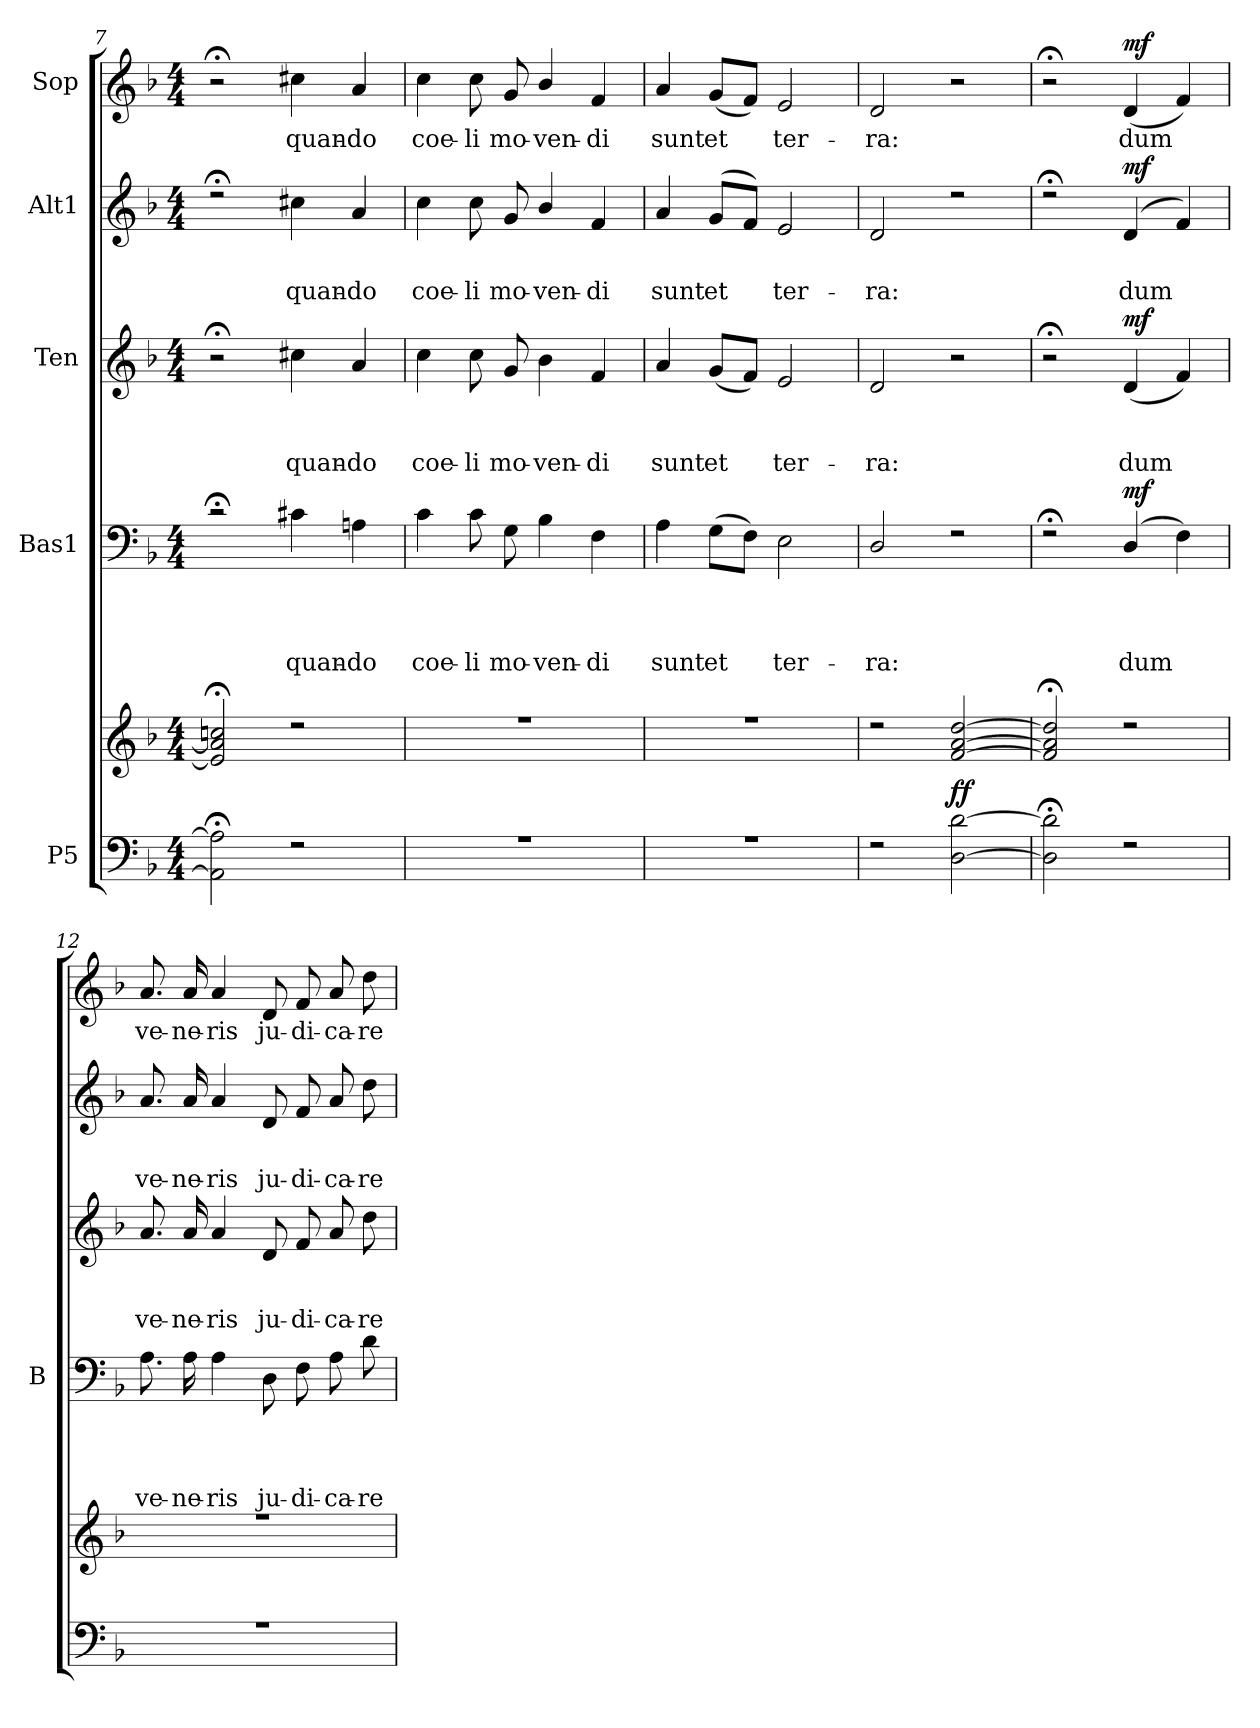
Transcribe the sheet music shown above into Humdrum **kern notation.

**kern	**kern	**dynam	**kern	**text	**text	**text	**text	**dynam	**kern	**text	**text	**text	**dynam	**kern	**text	**text	**dynam	**kern	**text	**dynam
*part5	*part5	*part5	*part4	*part4	*part4	*part4	*part4	*part4	*part3	*part3	*part3	*part3	*part3	*part2	*part2	*part2	*part2	*part1	*part1	*part1
*staff6	*staff5	*staff5/6	*staff4	*staff4	*staff4	*staff4	*staff4	*staff4	*staff3	*staff3	*staff3	*staff3	*staff3	*staff2	*staff2	*staff2	*staff2	*staff1	*staff1	*staff1
*I"P5	*	*	*I"Bas1	*	*	*	*	*	*I"Ten	*	*	*	*	*I"Alt1	*	*	*	*I"Sop	*	*
*	*	*	*I'B	*	*	*	*	*	*	*	*	*	*	*	*	*	*	*	*	*
!!LO:LB:g=z
*clefF4	*clefG2	*	*clefF4	*	*	*	*	*	*clefG2	*	*	*	*	*clefG2	*	*	*	*clefG2	*	*
*	*	*	*	*	*	*	*	*	*ITrd7c12	*	*	*	*	*	*	*	*	*	*	*
*k[b-]	*k[b-]	*	*k[b-]	*	*	*	*	*	*k[b-]	*	*	*	*	*k[b-]	*	*	*	*k[b-]	*	*
*F:	*F:	*	*F:	*	*	*	*	*	*F:	*	*	*	*	*F:	*	*	*	*F:	*	*
*M4/4	*M4/4	*	*M4/4	*	*	*	*	*	*M4/4	*	*	*	*	*M4/4	*	*	*	*M4/4	*	*
=7	=7	=7	=7	=7	=7	=7	=7	=7	=7	=7	=7	=7	=7	=7	=7	=7	=7	=7	=7	=7
*^	*^	*	*^	*	*	*	*	*	*	*	*	*	*	*^	*	*	*	*	*	*
2AA\];< 2A\];<	1ryy	2e/];< 2a/];< 2ccn/;<	1ryy	.	2r;<	1ryy	.	.	.	.	.	2r;<	.	.	.	.	2r;<	1ryy	.	.	.	2r;<	.	.
!	!	!	!	!	!	!	!	!	!	!LO:LY:b	!	!	!	!	!LO:LY:b	!	!	!	!	!LO:LY:b	!	!	!LO:LY:b	!
2r	.	2r	.	.	4c#X\	.	.	.	.	quan-	.	4c#X\	.	.	quan-	.	4cc#X\	.	.	quan-	.	4cc#X\	quan-	.
!	!	!	!	!	!	!	!	!	!	!LO:LY:b	!	!	!	!	!LO:LY:b	!	!	!	!	!LO:LY:b	!	!	!LO:LY:b	!
.	.	.	.	.	4Ani\	.	.	.	.	-do	.	4A/	.	.	-do	.	4a/	.	.	-do	.	4a/	-do	.
=8	=8	=8	=8	=8	=8	=8	=8	=8	=8	=8	=8	=8	=8	=8	=8	=8	=8	=8	=8	=8	=8	=8	=8	=8
!	!	!	!	!	!	!	!	!	!	!LO:LY:b	!	!	!	!	!LO:LY:b	!	!	!	!	!LO:LY:b	!	!	!LO:LY:b	!
1r	1ryy	1r	1ryy	.	4c\	1ryy	.	.	.	coe-	.	4c\	.	.	coe-	.	4cc\	1ryy	.	coe-	.	4cc\	coe-	.
!	!	!	!	!	!	!	!	!	!	!LO:LY:b	!	!	!	!	!LO:LY:b	!	!	!	!	!LO:LY:b	!	!	!LO:LY:b	!
.	.	.	.	.	8c\	.	.	.	.	-li	.	8c\	.	.	-li	.	8cc\	.	.	-li	.	8cc\	-li	.
!	!	!	!	!	!	!	!	!	!	!LO:LY:b	!	!	!	!	!LO:LY:b	!	!	!	!	!LO:LY:b	!	!	!LO:LY:b	!
.	.	.	.	.	8G\	.	.	.	.	mo-	.	8G/	.	.	mo-	.	8g/	.	.	mo-	.	8g/	mo-	.
!	!	!	!	!	!	!	!	!	!	!LO:LY:b	!	!	!	!	!LO:LY:b	!	!	!	!	!LO:LY:b	!	!	!LO:LY:b	!
.	.	.	.	.	4B-\	.	.	.	.	-ven-	.	4B-\	.	.	-ven-	.	4b-/	.	.	-ven-	.	4b-/	-ven-	.
!	!	!	!	!	!	!	!	!	!	!LO:LY:b	!	!	!	!	!LO:LY:b	!	!	!	!	!LO:LY:b	!	!	!LO:LY:b	!
.	.	.	.	.	4F\	.	.	.	.	-di	.	4F/	.	.	-di	.	4f/	.	.	-di	.	4f/	-di	.
=9	=9	=9	=9	=9	=9	=9	=9	=9	=9	=9	=9	=9	=9	=9	=9	=9	=9	=9	=9	=9	=9	=9	=9	=9
!	!	!	!	!	!	!	!	!	!	!LO:LY:b	!	!	!	!	!LO:LY:b	!	!	!	!	!LO:LY:b	!	!	!LO:LY:b	!
1r	1ryy	1r	1ryy	.	4A\	1ryy	.	.	.	sunt	.	4A/	.	.	sunt	.	4a/	1ryy	.	sunt	.	4a/	sunt	.
!	!	!	!	!	!	!	!	!	!	!LO:LY:b	!	!	!	!	!LO:LY:b	!	!	!	!	!LO:LY:b	!	!	!LO:LY:b	!
.	.	.	.	.	(>8G\L	.	.	.	.	et	.	(<8G/L	.	.	et	.	(<8g/L	.	.	et	.	(<8g/L	et	.
.	.	.	.	.	8F\J)	.	.	.	.	.	.	8F/J)	.	.	.	.	8f/J)	.	.	.	.	8f/J)	.	.
!	!	!	!	!	!	!	!	!	!	!LO:LY:b	!	!	!	!	!LO:LY:b	!	!	!	!	!LO:LY:b	!	!	!LO:LY:b	!
.	.	.	.	.	2E\	.	.	.	.	ter-	.	2E/	.	.	ter-	.	2e/	.	.	ter-	.	2e/	ter-	.
=10	=10	=10	=10	=10	=10	=10	=10	=10	=10	=10	=10	=10	=10	=10	=10	=10	=10	=10	=10	=10	=10	=10	=10	=10
!	!	!	!	!	!	!	!	!	!	!LO:LY:b	!	!	!	!	!LO:LY:b	!	!	!	!	!LO:LY:b	!	!	!LO:LY:b	!
2r	1ryy	2r	1ryy	.	2D/	1ryy	.	.	.	-ra:	.	2D/	.	.	-ra:	.	2d/	1ryy	.	-ra:	.	2d/	-ra:	.
!	!	!	!	!LO:DY:b	!	!	!	!	!	!	!	!	!	!	!	!	!	!	!	!	!	!	!	!
[<2D\ [>2d\	.	[<2f/ [<2a/ [>2dd/	.	ff	2r	.	.	.	.	.	.	2r	.	.	.	.	2r	.	.	.	.	2r	.	.
=11	=11	=11	=11	=11	=11	=11	=11	=11	=11	=11	=11	=11	=11	=11	=11	=11	=11	=11	=11	=11	=11	=11	=11	=11
2D\];< 2d\];<	1ryy	2f/];< 2a/];< 2dd/];<	1ryy	.	2r;<	1ryy	.	.	.	.	.	2r;<	.	.	.	.	2r;<	1ryy	.	.	.	2r;<	.	.
!	!	!	!	!	!	!	!	!	!	!LO:LY:b	!LO:DY:a	!	!	!	!LO:LY:b	!LO:DY:a	!	!	!	!LO:LY:b	!LO:DY:a	!	!LO:LY:b	!LO:DY:a
2r	.	2r	.	.	(<4D/	.	.	.	.	dum	mf	(<4D/	.	.	dum	mf	(<4d/	.	.	dum	mf	(<4d/	dum	mf
.	.	.	.	.	4F\)	.	.	.	.	.	.	4F/)	.	.	.	.	4f/)	.	.	.	.	4f/)	.	.
=12	=12	=12	=12	=12	=12	=12	=12	=12	=12	=12	=12	=12	=12	=12	=12	=12	=12	=12	=12	=12	=12	=12	=12	=12
!	!	!	!	!	!	!	!	!	!	!LO:LY:b	!	!	!	!	!LO:LY:b	!	!	!	!	!LO:LY:b	!	!	!LO:LY:b	!
1r	1ryy	1r	1ryy	.	8.A\	1ryy	.	.	.	ve-	.	8.A/	.	.	ve-	.	8.a/	1ryy	.	ve-	.	8.a/	ve-	.
!	!	!	!	!	!	!	!	!	!	!LO:LY:b	!	!	!	!	!LO:LY:b	!	!	!	!	!LO:LY:b	!	!	!LO:LY:b	!
.	.	.	.	.	16A\	.	.	.	.	-ne-	.	16A/	.	.	-ne-	.	16a/	.	.	-ne-	.	16a/	-ne-	.
!	!	!	!	!	!	!	!	!	!	!LO:LY:b	!	!	!	!	!LO:LY:b	!	!	!	!	!LO:LY:b	!	!	!LO:LY:b	!
.	.	.	.	.	4A\	.	.	.	.	-ris	.	4A/	.	.	-ris	.	4a/	.	.	-ris	.	4a/	-ris	.
!	!	!	!	!	!	!	!	!	!	!LO:LY:b	!	!	!	!	!LO:LY:b	!	!	!	!	!LO:LY:b	!	!	!LO:LY:b	!
.	.	.	.	.	8D\	.	.	.	.	ju-	.	8D/	.	.	ju-	.	8d/	.	.	ju-	.	8d/	ju-	.
!	!	!	!	!	!	!	!	!	!	!LO:LY:b	!	!	!	!	!LO:LY:b	!	!	!	!	!LO:LY:b	!	!	!LO:LY:b	!
.	.	.	.	.	8F\	.	.	.	.	-di-	.	8F/	.	.	-di-	.	8f/	.	.	-di-	.	8f/	-di-	.
!	!	!	!	!	!	!	!	!	!	!LO:LY:b	!	!	!	!	!LO:LY:b	!	!	!	!	!LO:LY:b	!	!	!LO:LY:b	!
.	.	.	.	.	8A\	.	.	.	.	-ca-	.	8A/	.	.	-ca-	.	8a/	.	.	-ca-	.	8a/	-ca-	.
!	!	!	!	!	!	!	!	!	!	!LO:LY:b	!	!	!	!	!LO:LY:b	!	!	!	!	!LO:LY:b	!	!	!LO:LY:b	!
.	.	.	.	.	8d\	.	.	.	.	-re	.	8d\	.	.	-re	.	8dd\	.	.	-re	.	8dd\	-re	.
*v	*v	*	*	*	*v	*v	*	*	*	*	*	*	*	*	*	*	*v	*v	*	*	*	*	*	*
*	*v	*v	*	*	*	*	*	*	*	*	*	*	*	*	*	*	*	*	*	*	*
=	=	=	=	=	=	=	=	=	=	=	=	=	=	=	=	=	=	=	=	=
*-	*-	*-	*-	*-	*-	*-	*-	*-	*-	*-	*-	*-	*-	*-	*-	*-	*-	*-	*-	*-
